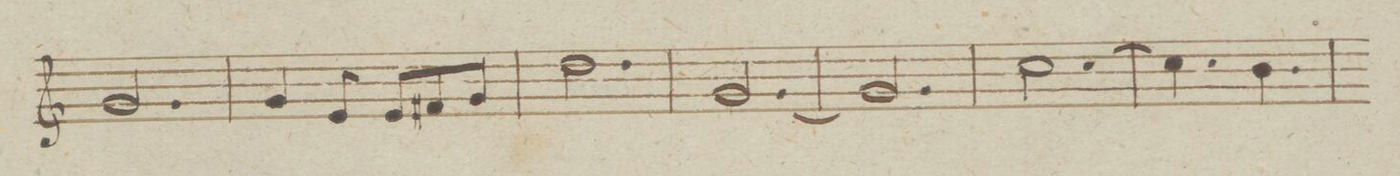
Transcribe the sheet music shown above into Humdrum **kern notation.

**kern	**dynam
*I"Corno Secondo in Es.	*
*clefG2	*
*k[b-e-a-]	*
*met(c)	*
*M6/8	*
2.B-/	.
=49	=49
4B-/	.
8G/	.
8G/L	.
8AX/	.
8B-/J	.
=50	=50
2.f\	.
=51	=51
[2.B-/	.
=52	=52
2.B-/]	.
=53	=53
[2.e-\	.
=54	=54
4.e-\]	.
4.d\	.
=55	=55
*-	*-
